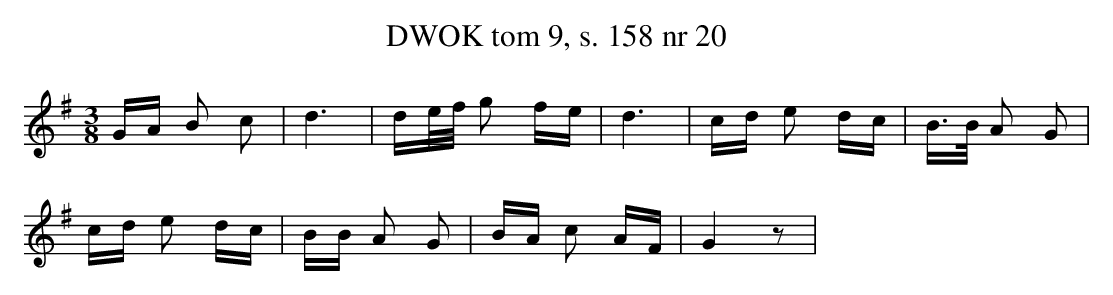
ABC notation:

X:1
T:DWOK tom 9, s. 158 nr 20
L:1/16
M:3/8
K:G
GA B2 c2|d6|de/2f/2 g2 fe|d6|cd e2 dc|B3/2B/2 A2 G2|
cd e2 dc|BB A2 G2|BA c2 AF|G4 z2|
